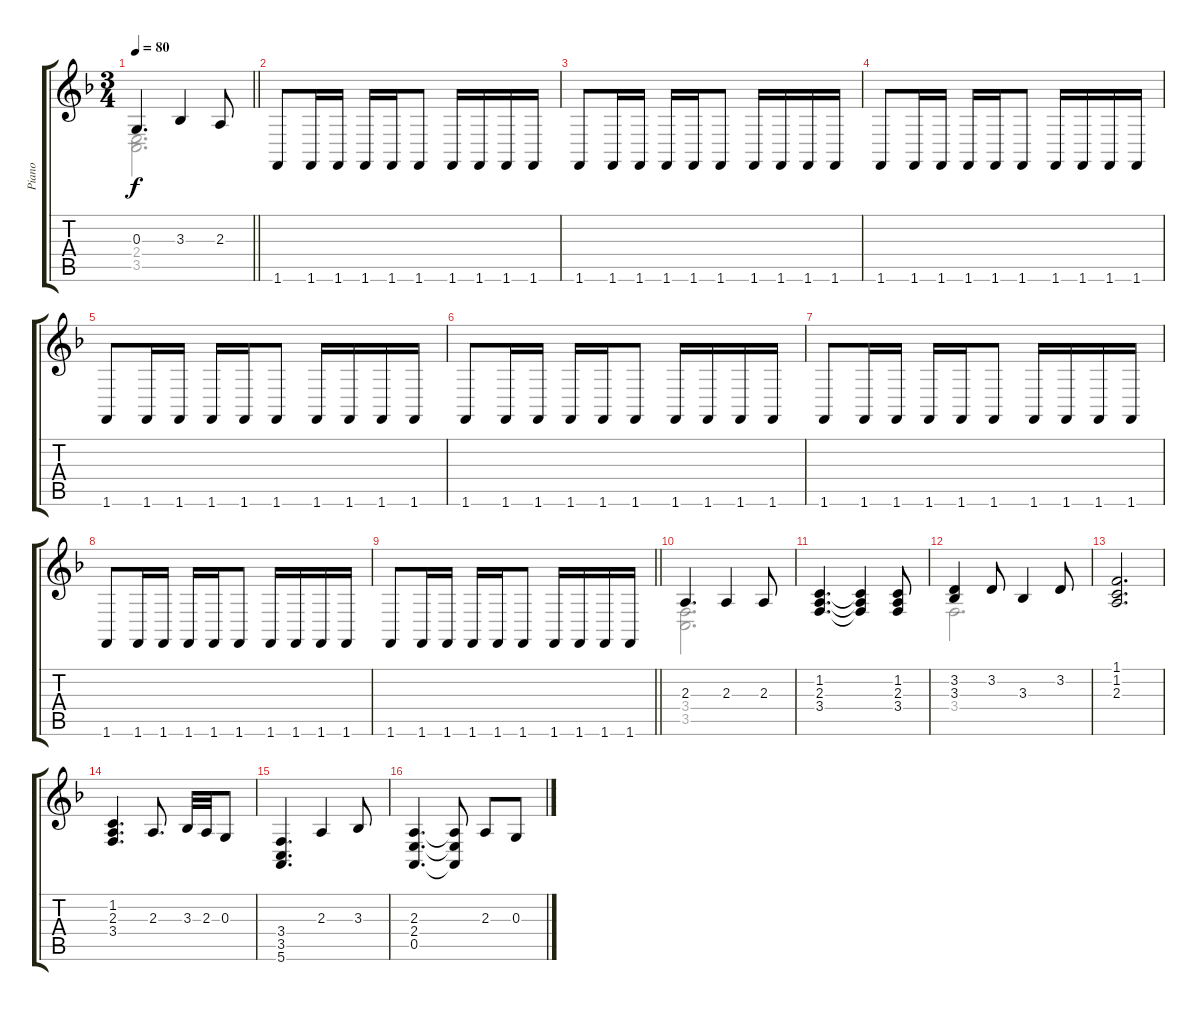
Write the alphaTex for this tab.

\track ("Piano" "Piano") {instrument acousticgrandpiano}
\staff {score tabs}
\tuning (E4 B3 G3 D3 A2 E2) {hide}
\voice
\ts (3 4)
\tempo 80
\clef g2
\barLineRight lightlight
\ks f
0.3.4{d dy f} 3.3.4 2.3.8 |
1.6.8 1.6.16 1.6.16 1.6.16 1.6.16 1.6.8 1.6.16 1.6.16 1.6.16 1.6.16 |
1.6.8 1.6.16 1.6.16 1.6.16 1.6.16 1.6.8 1.6.16 1.6.16 1.6.16 1.6.16 |
1.6.8 1.6.16 1.6.16 1.6.16 1.6.16 1.6.8 1.6.16 1.6.16 1.6.16 1.6.16 |
1.6.8 1.6.16 1.6.16 1.6.16 1.6.16 1.6.8 1.6.16 1.6.16 1.6.16 1.6.16 |
1.6.8 1.6.16 1.6.16 1.6.16 1.6.16 1.6.8 1.6.16 1.6.16 1.6.16 1.6.16 |
1.6.8 1.6.16 1.6.16 1.6.16 1.6.16 1.6.8 1.6.16 1.6.16 1.6.16 1.6.16 |
1.6.8 1.6.16 1.6.16 1.6.16 1.6.16 1.6.8 1.6.16 1.6.16 1.6.16 1.6.16 |
\barLineRight lightlight
1.6.8 1.6.16 1.6.16 1.6.16 1.6.16 1.6.8 1.6.16 1.6.16 1.6.16 1.6.16 |
2.3.4{d} 2.3.4 2.3.8 |
(1.2 2.3 3.4).4{d} (1.2{t} 2.3{t} 3.4{t}).4 (1.2 2.3 3.4).8 |
(3.2 3.3).4 3.2.8 3.3.4 3.2.8 |
(1.1 1.2 2.3).2{d} |
(1.2 2.3 3.4).4{d} 2.3.8{d} 3.3.32 2.3.32 0.3.8 |
(3.4 3.5 5.6).4{d} 2.3.4 3.3.8 |
(2.3 2.4 0.5).4{d} (2.3{t} 2.4{t} 0.5{t}).8 2.3.8 0.3.8
\voice
\clef g2
\ottava regular
\simile none
\barLineRight lightlight
\ks f
(2.4 3.5).2{d dy f} |
|
|
|
|
|
|
|
\barLineRight lightlight
|
(3.4 3.5).2{d} |
|
3.4.2{d} |
|
|
|
